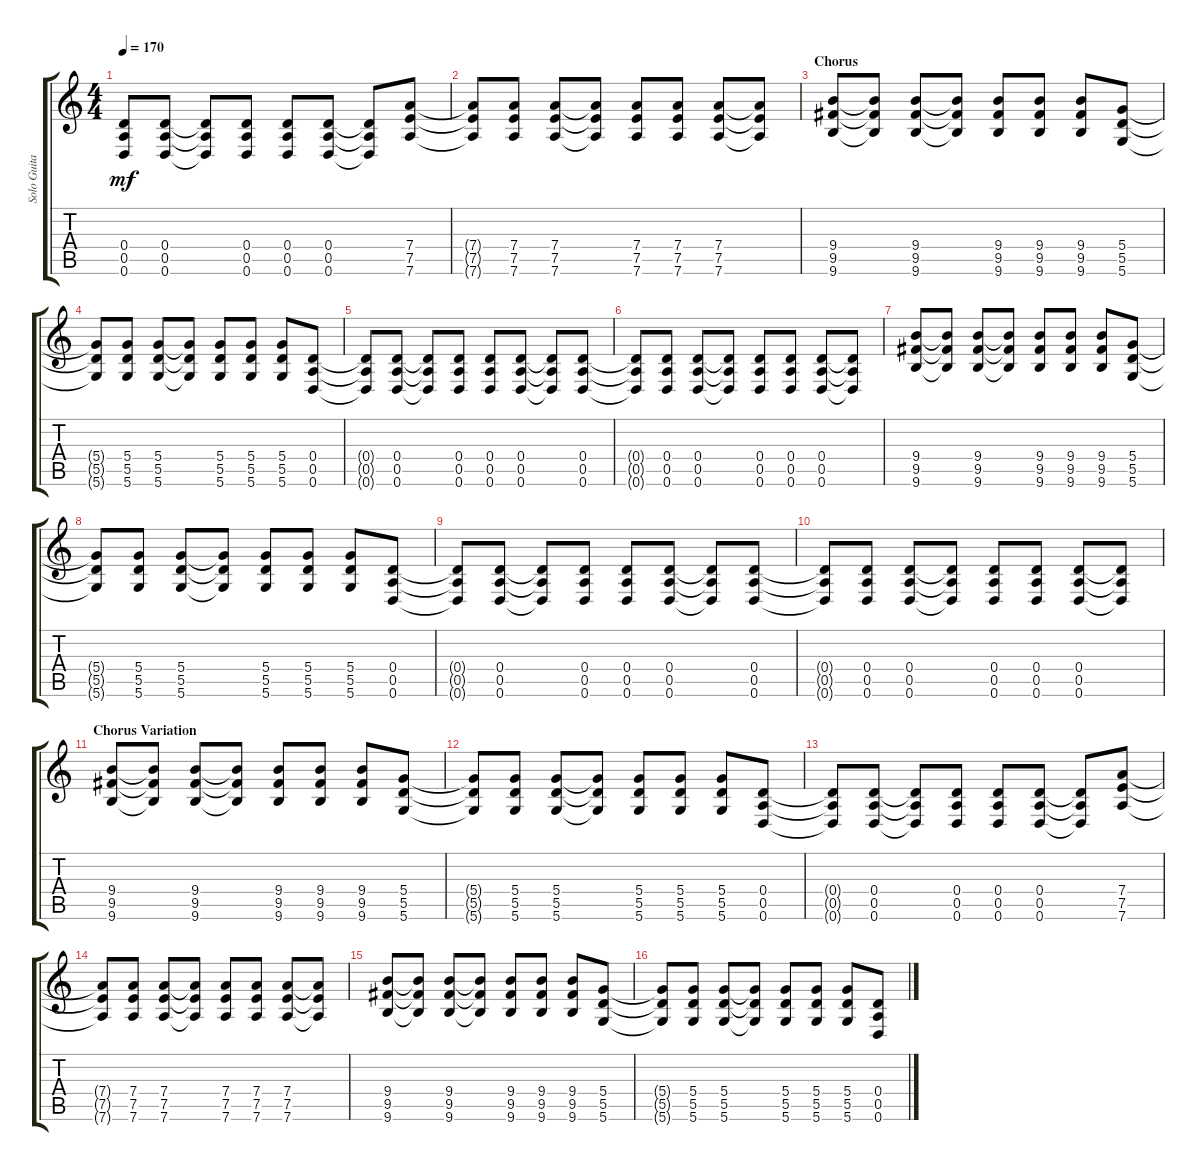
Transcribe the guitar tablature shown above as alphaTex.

\track ("Solo Guitar" "Solo Guita") {instrument distortionguitar}
\staff {score tabs}
\tuning (E4 B3 G3 D3 A2 D2) {hide}
\ts (4 4)
\tempo 170
\clef g2
\ks c
(0.4{t} 0.5{t} 0.6{t}).8{dy mf} (0.4 0.5 0.6).8 (0.4{t} 0.5{t} 0.6{t}).8 (0.4 0.5 0.6).8 (0.4 0.5 0.6).8 (0.4 0.5 0.6).8 (0.4{t} 0.5{t} 0.6{t}).8 (7.4 7.5 7.6).8 |
(7.4{t} 7.5{t} 7.6{t}).8 (7.4 7.5 7.6).8 (7.4 7.5 7.6).8 (7.4{t} 7.5{t} 7.6{t}).8 (7.4 7.5 7.6).8 (7.4 7.5 7.6).8 (7.4 7.5 7.6).8 (7.4{t} 7.5{t} 7.6{t}).8 |
\section ("" "Chorus")
(9.4 9.5 9.6).8 (9.4{t} 9.5{t} 9.6{t}).8 (9.4 9.5 9.6).8 (9.4{t} 9.5{t} 9.6{t}).8 (9.4 9.5 9.6).8 (9.4 9.5 9.6).8 (9.4 9.5 9.6).8 (5.4 5.5 5.6).8 |
(5.4{t} 5.5{t} 5.6{t}).8 (5.4 5.5 5.6).8 (5.4 5.5 5.6).8 (5.4{t} 5.5{t} 5.6{t}).8 (5.4 5.5 5.6).8 (5.4 5.5 5.6).8 (5.4 5.5 5.6).8 (0.4 0.5 0.6).8 |
(0.4{t} 0.5{t} 0.6{t}).8 (0.4 0.5 0.6).8 (0.4{t} 0.5{t} 0.6{t}).8 (0.4 0.5 0.6).8 (0.4 0.5 0.6).8 (0.4 0.5 0.6).8 (0.4{t} 0.5{t} 0.6{t}).8 (0.4 0.5 0.6).8 |
(0.4{t} 0.5{t} 0.6{t}).8 (0.4 0.5 0.6).8 (0.4 0.5 0.6).8 (0.4{t} 0.5{t} 0.6{t}).8 (0.4 0.5 0.6).8 (0.4 0.5 0.6).8 (0.4 0.5 0.6).8 (0.4{t} 0.5{t} 0.6{t}).8 |
(9.4 9.5 9.6).8 (9.4{t} 9.5{t} 9.6{t}).8 (9.4 9.5 9.6).8 (9.4{t} 9.5{t} 9.6{t}).8 (9.4 9.5 9.6).8 (9.4 9.5 9.6).8 (9.4 9.5 9.6).8 (5.4 5.5 5.6).8 |
(5.4{t} 5.5{t} 5.6{t}).8 (5.4 5.5 5.6).8 (5.4 5.5 5.6).8 (5.4{t} 5.5{t} 5.6{t}).8 (5.4 5.5 5.6).8 (5.4 5.5 5.6).8 (5.4 5.5 5.6).8 (0.4 0.5 0.6).8 |
(0.4{t} 0.5{t} 0.6{t}).8 (0.4 0.5 0.6).8 (0.4{t} 0.5{t} 0.6{t}).8 (0.4 0.5 0.6).8 (0.4 0.5 0.6).8 (0.4 0.5 0.6).8 (0.4{t} 0.5{t} 0.6{t}).8 (0.4 0.5 0.6).8 |
(0.4{t} 0.5{t} 0.6{t}).8 (0.4 0.5 0.6).8 (0.4 0.5 0.6).8 (0.4{t} 0.5{t} 0.6{t}).8 (0.4 0.5 0.6).8 (0.4 0.5 0.6).8 (0.4 0.5 0.6).8 (0.4{t} 0.5{t} 0.6{t}).8 |
\section ("" "Chorus Variation")
(9.4 9.5 9.6).8 (9.4{t} 9.5{t} 9.6{t}).8 (9.4 9.5 9.6).8 (9.4{t} 9.5{t} 9.6{t}).8 (9.4 9.5 9.6).8 (9.4 9.5 9.6).8 (9.4 9.5 9.6).8 (5.4 5.5 5.6).8 |
(5.4{t} 5.5{t} 5.6{t}).8 (5.4 5.5 5.6).8 (5.4 5.5 5.6).8 (5.4{t} 5.5{t} 5.6{t}).8 (5.4 5.5 5.6).8 (5.4 5.5 5.6).8 (5.4 5.5 5.6).8 (0.4 0.5 0.6).8 |
(0.4{t} 0.5{t} 0.6{t}).8 (0.4 0.5 0.6).8 (0.4{t} 0.5{t} 0.6{t}).8 (0.4 0.5 0.6).8 (0.4 0.5 0.6).8 (0.4 0.5 0.6).8 (0.4{t} 0.5{t} 0.6{t}).8 (7.4 7.5 7.6).8 |
(7.4{t} 7.5{t} 7.6{t}).8 (7.4 7.5 7.6).8 (7.4 7.5 7.6).8 (7.4{t} 7.5{t} 7.6{t}).8 (7.4 7.5 7.6).8 (7.4 7.5 7.6).8 (7.4 7.5 7.6).8 (7.4{t} 7.5{t} 7.6{t}).8 |
(9.4 9.5 9.6).8 (9.4{t} 9.5{t} 9.6{t}).8 (9.4 9.5 9.6).8 (9.4{t} 9.5{t} 9.6{t}).8 (9.4 9.5 9.6).8 (9.4 9.5 9.6).8 (9.4 9.5 9.6).8 (5.4 5.5 5.6).8 |
(5.4{t} 5.5{t} 5.6{t}).8 (5.4 5.5 5.6).8 (5.4 5.5 5.6).8 (5.4{t} 5.5{t} 5.6{t}).8 (5.4 5.5 5.6).8 (5.4 5.5 5.6).8 (5.4 5.5 5.6).8 (0.4 0.5 0.6).8
